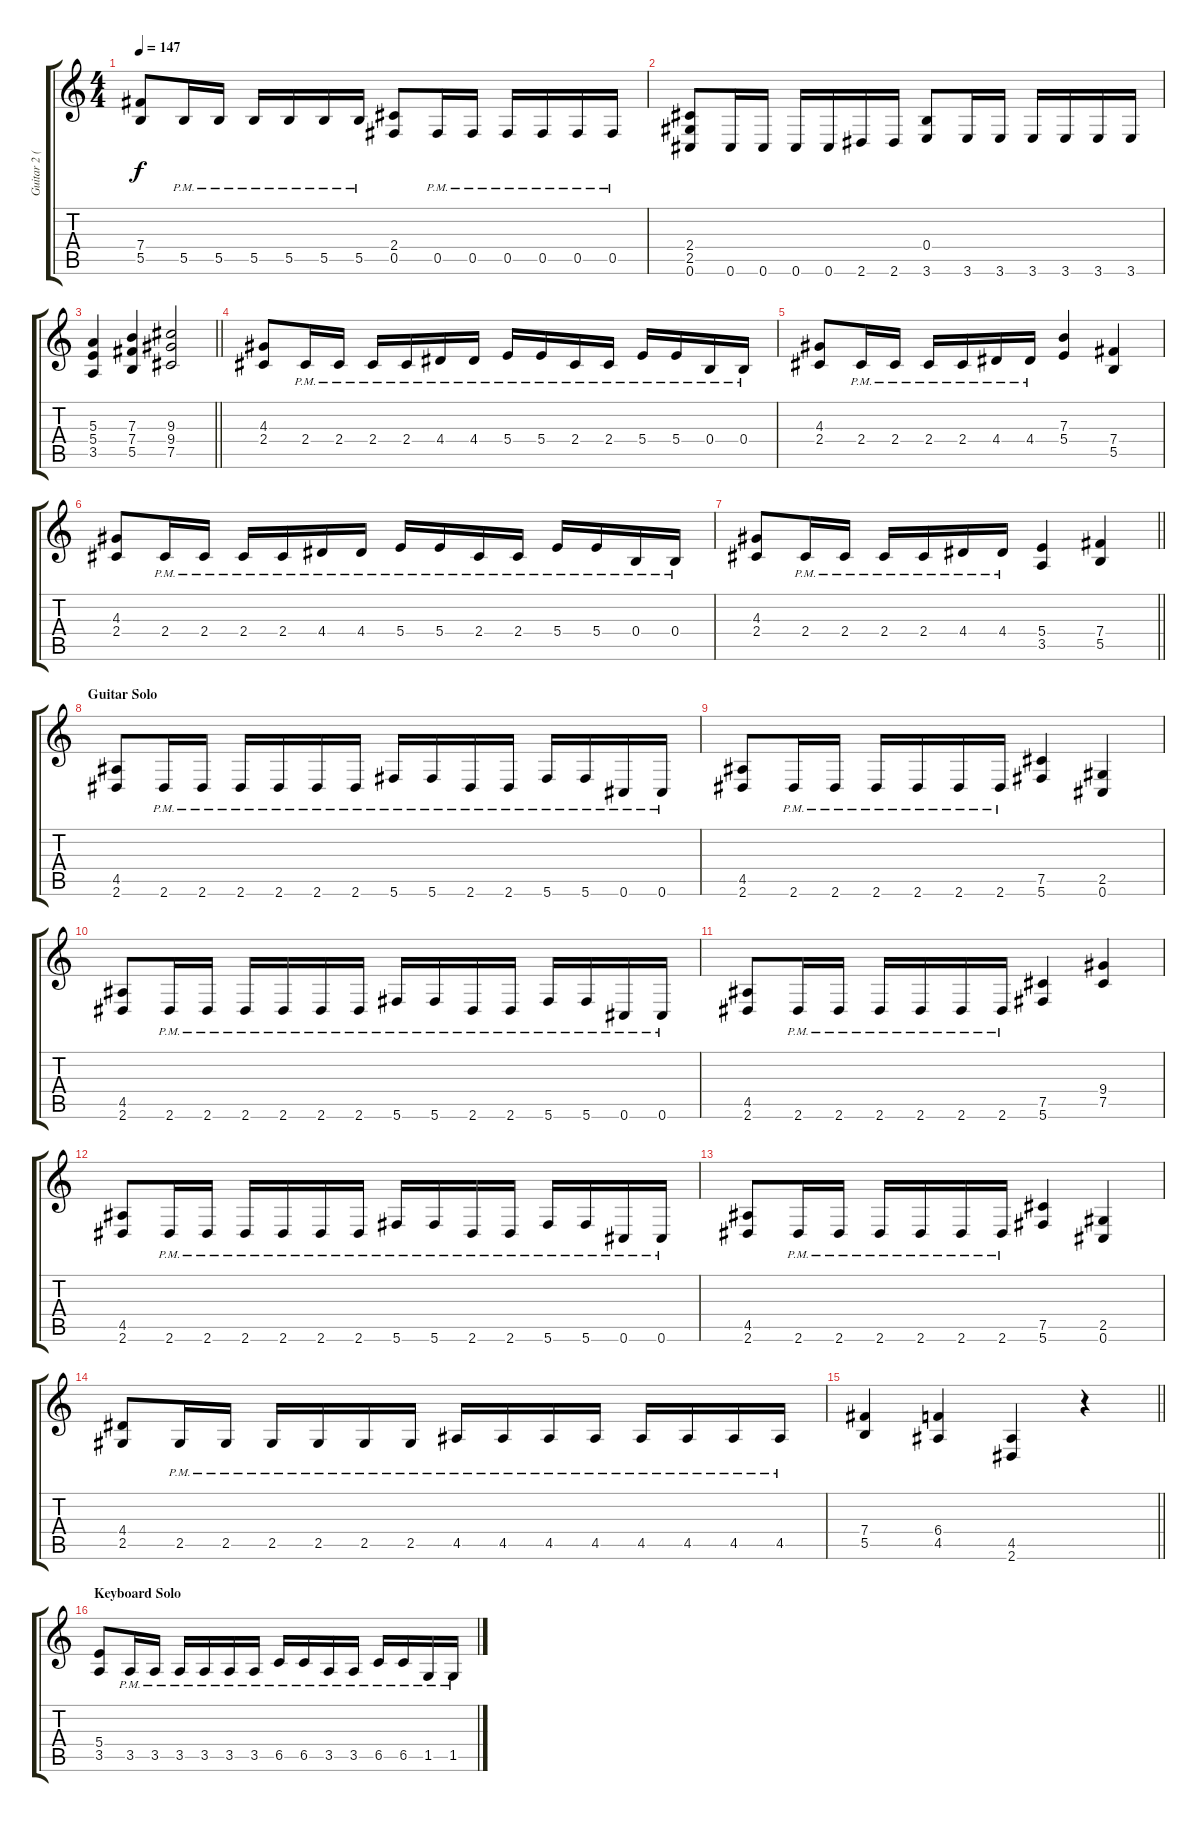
\track ("Guitar 2 (Rhythm)" "Guitar 2 (") {instrument distortionguitar}
\staff {score tabs}
\tuning (Db4 Ab3 E3 B2 Gb2 Db2) {hide}
\ts (4 4)
\tempo 147
\clef g2
\ks c
(7.4 5.5).8{dy f} 5.5{pm}.16 5.5{pm}.16 5.5{pm}.16 5.5{pm}.16 5.5{pm}.16 5.5{pm}.16 (2.4 0.5).8 0.5{pm}.16 0.5{pm}.16 0.5{pm}.16 0.5{pm}.16 0.5{pm}.16 0.5{pm}.16 |
(2.4 2.5 0.6).8 0.6.16 0.6.16 0.6.16 0.6.16 2.6.16 2.6.16 (0.4 3.6).8 3.6.16 3.6.16 3.6.16 3.6.16 3.6.16 3.6.16 |
\barLineRight lightlight
(5.3 5.4 3.5).4 (7.3 7.4 5.5).4 (9.3 9.4 7.5).2 |
(4.3 2.4).8 2.4{pm}.16 2.4{pm}.16 2.4{pm}.16 2.4{pm}.16 4.4{pm}.16 4.4{pm}.16 5.4{pm}.16 5.4{pm}.16 2.4{pm}.16 2.4{pm}.16 5.4{pm}.16 5.4{pm}.16 0.4{pm}.16 0.4{pm}.16 |
(4.3 2.4).8 2.4{pm}.16 2.4{pm}.16 2.4{pm}.16 2.4{pm}.16 4.4{pm}.16 4.4{pm}.16 (7.3 5.4).4 (7.4 5.5).4 |
(4.3 2.4).8 2.4{pm}.16 2.4{pm}.16 2.4{pm}.16 2.4{pm}.16 4.4{pm}.16 4.4{pm}.16 5.4{pm}.16 5.4{pm}.16 2.4{pm}.16 2.4{pm}.16 5.4{pm}.16 5.4{pm}.16 0.4{pm}.16 0.4{pm}.16 |
\barLineRight lightlight
(4.3 2.4).8 2.4{pm}.16 2.4{pm}.16 2.4{pm}.16 2.4{pm}.16 4.4{pm}.16 4.4{pm}.16 (5.4 3.5).4 (7.4 5.5).4 |
\section ("" "Guitar Solo")
(4.5 2.6).8 2.6{pm}.16 2.6{pm}.16 2.6{pm}.16 2.6{pm}.16 2.6{pm}.16 2.6{pm}.16 5.6{pm}.16 5.6{pm}.16 2.6{pm}.16 2.6{pm}.16 5.6{pm}.16 5.6{pm}.16 0.6{pm}.16 0.6{pm}.16 |
(4.5 2.6).8 2.6{pm}.16 2.6{pm}.16 2.6{pm}.16 2.6{pm}.16 2.6{pm}.16 2.6{pm}.16 (7.5 5.6).4 (2.5 0.6).4 |
(4.5 2.6).8 2.6{pm}.16 2.6{pm}.16 2.6{pm}.16 2.6{pm}.16 2.6{pm}.16 2.6{pm}.16 5.6{pm}.16 5.6{pm}.16 2.6{pm}.16 2.6{pm}.16 5.6{pm}.16 5.6{pm}.16 0.6{pm}.16 0.6{pm}.16 |
(4.5 2.6).8 2.6{pm}.16 2.6{pm}.16 2.6{pm}.16 2.6{pm}.16 2.6{pm}.16 2.6{pm}.16 (7.5 5.6).4 (9.4 7.5).4 |
(4.5 2.6).8 2.6{pm}.16 2.6{pm}.16 2.6{pm}.16 2.6{pm}.16 2.6{pm}.16 2.6{pm}.16 5.6{pm}.16 5.6{pm}.16 2.6{pm}.16 2.6{pm}.16 5.6{pm}.16 5.6{pm}.16 0.6{pm}.16 0.6{pm}.16 |
(4.5 2.6).8 2.6{pm}.16 2.6{pm}.16 2.6{pm}.16 2.6{pm}.16 2.6{pm}.16 2.6{pm}.16 (7.5 5.6).4 (2.5 0.6).4 |
(4.4 2.5).8 2.5{pm}.16 2.5{pm}.16 2.5{pm}.16 2.5{pm}.16 2.5{pm}.16 2.5{pm}.16 4.5{pm}.16 4.5{pm}.16 4.5{pm}.16 4.5{pm}.16 4.5{pm}.16 4.5{pm}.16 4.5{pm}.16 4.5{pm}.16 |
\barLineRight lightlight
(7.4 5.5).4 (6.4 4.5).4 (4.5 2.6).4 r.4 |
\section ("" "Keyboard Solo")
(5.4 3.5).8{volume 13 instrument distortionguitar} 3.5{pm}.16 3.5{pm}.16 3.5{pm}.16 3.5{pm}.16 3.5{pm}.16 3.5{pm}.16 6.5{pm}.16 6.5{pm}.16 3.5{pm}.16 3.5{pm}.16 6.5{pm}.16 6.5{pm}.16 1.5{pm}.16 1.5{pm}.16
